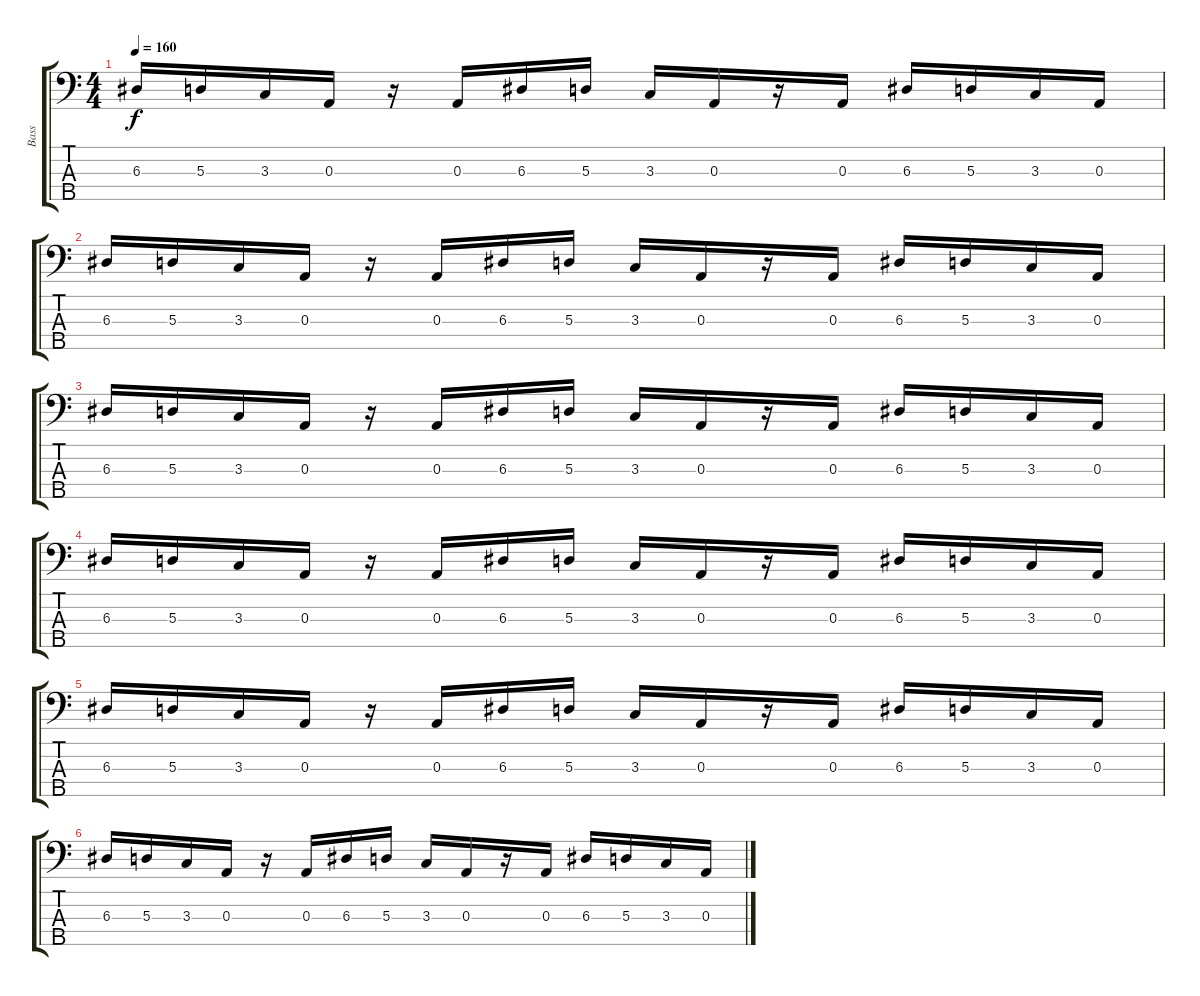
\track ("Bass" "Bass") {instrument electricbassfinger}
\staff {score tabs}
\tuning (G2 D2 A1 E1 A0) {hide}
\ts (4 4)
\tempo 160
\clef f4
\ks c
6.3.16{dy f} 5.3.16 3.3.16 0.3.16 r.16 0.3.16 6.3.16 5.3.16 3.3.16 0.3.16 r.16 0.3.16 6.3.16 5.3.16 3.3.16 0.3.16 |
6.3.16 5.3.16 3.3.16 0.3.16 r.16 0.3.16 6.3.16 5.3.16 3.3.16 0.3.16 r.16 0.3.16 6.3.16 5.3.16 3.3.16 0.3.16 |
6.3.16 5.3.16 3.3.16 0.3.16 r.16 0.3.16 6.3.16 5.3.16 3.3.16 0.3.16 r.16 0.3.16 6.3.16 5.3.16 3.3.16 0.3.16 |
6.3.16 5.3.16 3.3.16 0.3.16 r.16 0.3.16 6.3.16 5.3.16 3.3.16 0.3.16 r.16 0.3.16 6.3.16 5.3.16 3.3.16 0.3.16 |
6.3.16 5.3.16 3.3.16 0.3.16 r.16 0.3.16 6.3.16 5.3.16 3.3.16 0.3.16 r.16 0.3.16 6.3.16 5.3.16 3.3.16 0.3.16 |
6.3.16 5.3.16 3.3.16 0.3.16 r.16 0.3.16 6.3.16 5.3.16 3.3.16 0.3.16 r.16 0.3.16 6.3.16 5.3.16 3.3.16 0.3.16
